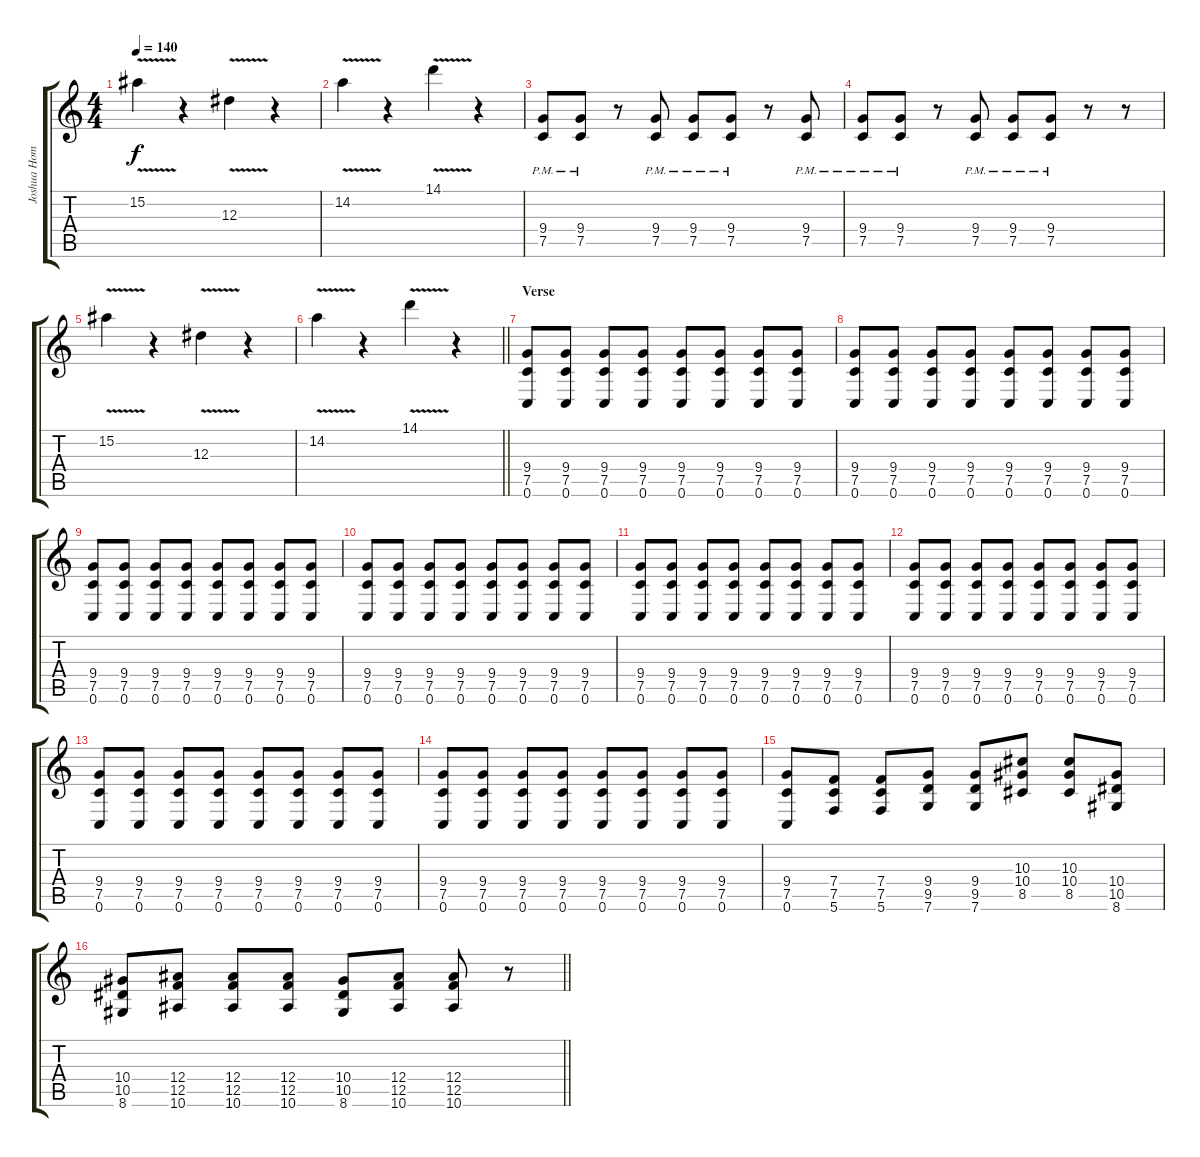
\track ("Joshua Homme - Rhythm Guitar" "Joshua Hom") {instrument distortionguitar}
\staff {score tabs}
\tuning (C4 G3 Eb3 Bb2 F2 C2) {hide}
\ts (4 4)
\tempo 140
\clef g2
\ks c
15.2{v}.4{dy f} r.4 12.3{v}.4 r.4 |
14.2{v}.4 r.4 14.1{v}.4 r.4 |
(9.4{pm} 7.5{pm}).8 (9.4{pm} 7.5{pm}).8 r.8 (9.4{pm} 7.5{pm}).8 (9.4{pm} 7.5{pm}).8 (9.4{pm} 7.5{pm}).8 r.8 (9.4{pm} 7.5{pm}).8 |
(9.4{pm} 7.5{pm}).8 (9.4{pm} 7.5{pm}).8 r.8 (9.4{pm} 7.5{pm}).8 (9.4{pm} 7.5{pm}).8 (9.4{pm} 7.5{pm}).8 r.8 r.8 |
15.2{v}.4 r.4 12.3{v}.4 r.4 |
\barLineRight lightlight
14.2{v}.4 r.4 14.1{v}.4 r.4 |
\section ("" "Verse")
(9.4 7.5 0.6).8 (9.4 7.5 0.6).8 (9.4 7.5 0.6).8 (9.4 7.5 0.6).8 (9.4 7.5 0.6).8 (9.4 7.5 0.6).8 (9.4 7.5 0.6).8 (9.4 7.5 0.6).8 |
(9.4 7.5 0.6).8 (9.4 7.5 0.6).8 (9.4 7.5 0.6).8 (9.4 7.5 0.6).8 (9.4 7.5 0.6).8 (9.4 7.5 0.6).8 (9.4 7.5 0.6).8 (9.4 7.5 0.6).8 |
(9.4 7.5 0.6).8 (9.4 7.5 0.6).8 (9.4 7.5 0.6).8 (9.4 7.5 0.6).8 (9.4 7.5 0.6).8 (9.4 7.5 0.6).8 (9.4 7.5 0.6).8 (9.4 7.5 0.6).8 |
(9.4 7.5 0.6).8 (9.4 7.5 0.6).8 (9.4 7.5 0.6).8 (9.4 7.5 0.6).8 (9.4 7.5 0.6).8 (9.4 7.5 0.6).8 (9.4 7.5 0.6).8 (9.4 7.5 0.6).8 |
(9.4 7.5 0.6).8 (9.4 7.5 0.6).8 (9.4 7.5 0.6).8 (9.4 7.5 0.6).8 (9.4 7.5 0.6).8 (9.4 7.5 0.6).8 (9.4 7.5 0.6).8 (9.4 7.5 0.6).8 |
(9.4 7.5 0.6).8 (9.4 7.5 0.6).8 (9.4 7.5 0.6).8 (9.4 7.5 0.6).8 (9.4 7.5 0.6).8 (9.4 7.5 0.6).8 (9.4 7.5 0.6).8 (9.4 7.5 0.6).8 |
(9.4 7.5 0.6).8 (9.4 7.5 0.6).8 (9.4 7.5 0.6).8 (9.4 7.5 0.6).8 (9.4 7.5 0.6).8 (9.4 7.5 0.6).8 (9.4 7.5 0.6).8 (9.4 7.5 0.6).8 |
(9.4 7.5 0.6).8 (9.4 7.5 0.6).8 (9.4 7.5 0.6).8 (9.4 7.5 0.6).8 (9.4 7.5 0.6).8 (9.4 7.5 0.6).8 (9.4 7.5 0.6).8 (9.4 7.5 0.6).8 |
(9.4 7.5 0.6).8 (7.4 7.5 5.6).8 (7.4 7.5 5.6).8 (9.4 9.5 7.6).8 (9.4 9.5 7.6).8 (10.3 10.4 8.5).8 (10.3 10.4 8.5).8 (10.4 10.5 8.6).8 |
\barLineRight lightlight
(10.4 10.5 8.6).8 (12.4 12.5 10.6).8 (12.4 12.5 10.6).8 (12.4 12.5 10.6).8 (10.4 10.5 8.6).8 (12.4 12.5 10.6).8 (12.4 12.5 10.6).8 r.8
